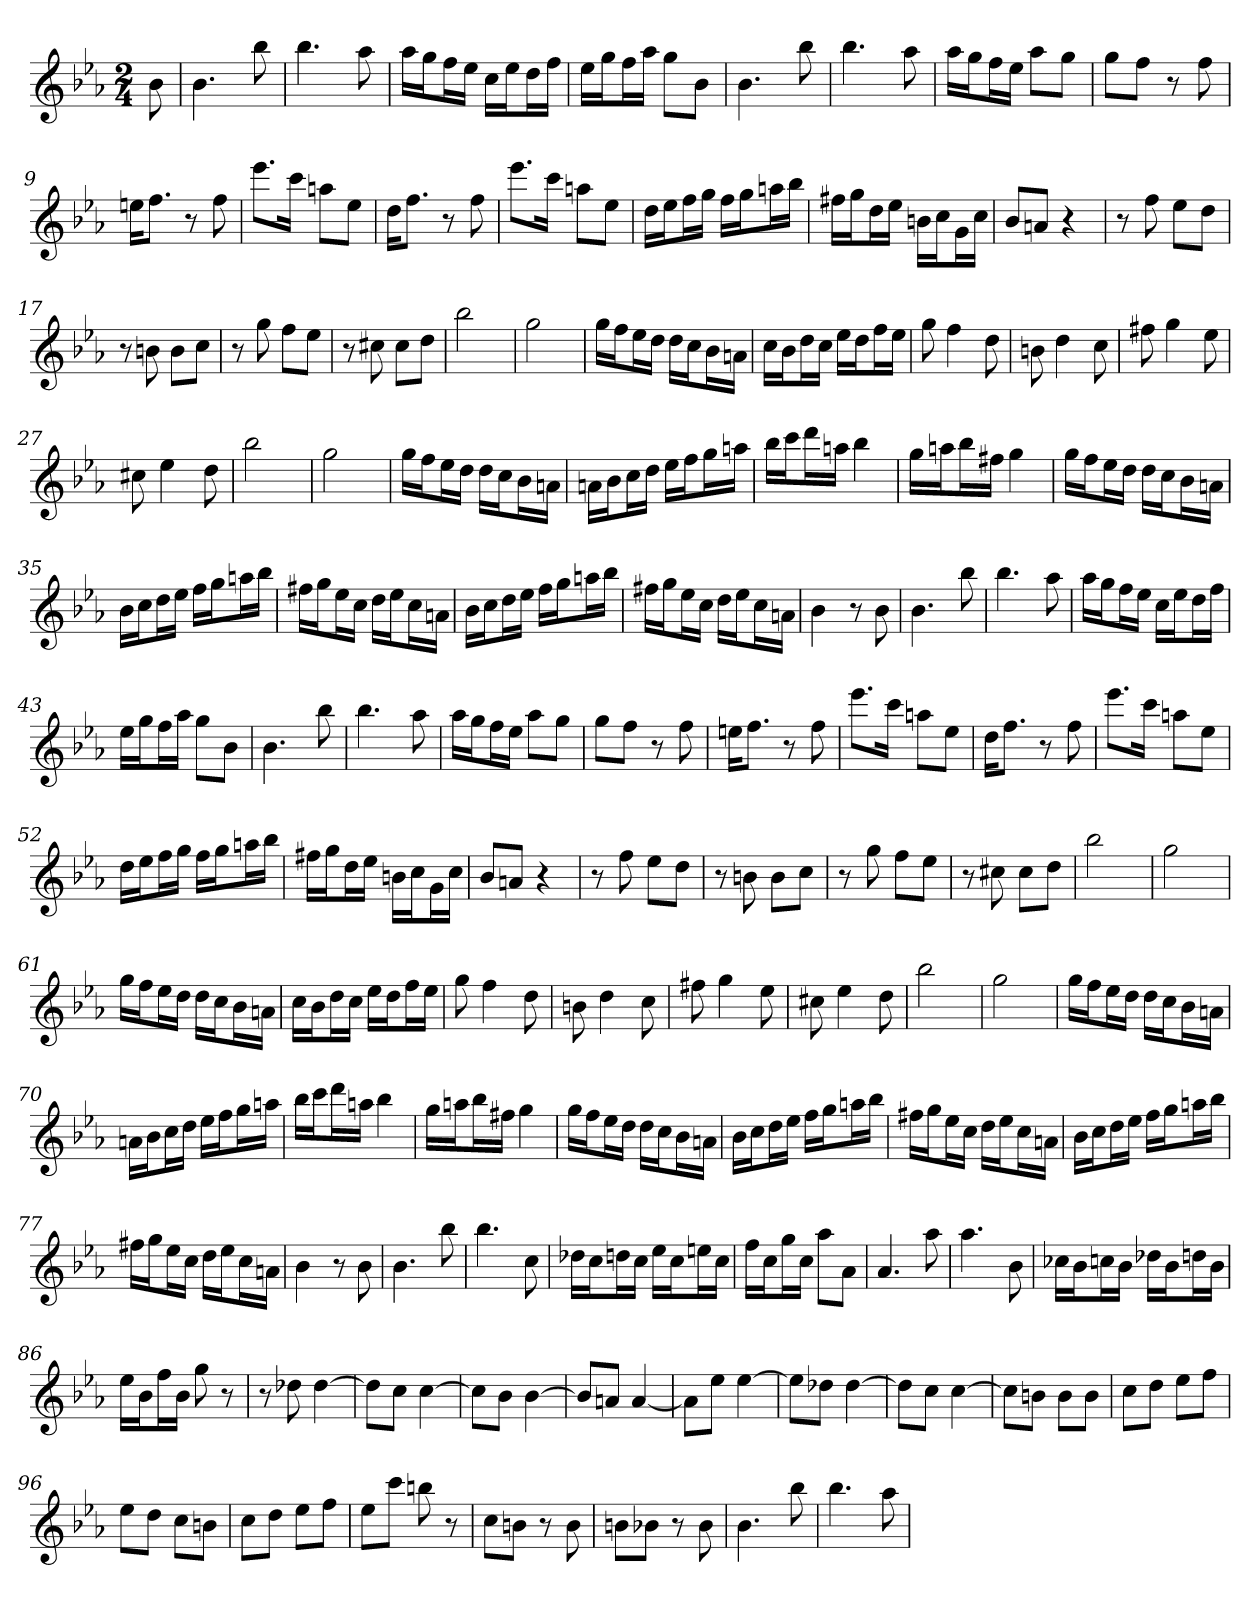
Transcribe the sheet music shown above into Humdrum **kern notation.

**kern
*part1
*staff1
*clefG2
*k[b-e-a-]
*E-:
*M2/4
=
8b-
=1
4.b-
8bb-
=2
4.bb-
8aa-
=3
16aa-\LL
16gg\J
16ff\L
16ee-\JJ
16cc\LL
16ee-\J
16dd\L
16ff\JJ
=4
16ee-\LL
16gg\J
16ff\L
16aa-\JJ
8gg\L
8b-\J
=5
4.b-
8bb-
=6
4.bb-
8aa-
=7
16aa-\LL
16gg\J
16ff\L
16ee-\JJ
8aa-\L
8gg\J
=8
8gg\L
8ff\J
8r
8ff
=9
16een\KL
8.ff\J
8r
8ff
=10
8.eee-\L
16ccc\Jk
8aan\L
8ee-\J
=11
16dd\KL
8.ff\J
8r
8ff
=12
8.eee-\L
16ccc\Jk
8aan\L
8ee-\J
=13
16dd\LL
16ee-\J
16ff\L
16gg\JJ
16ff\LL
16gg\J
16aan\L
16bb-\JJ
=14
16ff#X\LL
16gg\J
16dd\L
16ee-\JJ
16bn\LL
16cc\J
16g\L
16cc\JJ
=15
8b-/L
8an/J
4r
=16
8r
8ff
8ee-\L
8dd\J
=17
8r
8bn
8b\L
8cc\J
=18
8r
8gg
8ff\L
8ee-\J
=19
8r
8cc#X
8cc#\L
8dd\J
=20
2bb-:
=21
2gg:
=22
16gg\LL
16ff\J
16ee-\L
16dd\JJ
16dd\LL
16cc\J
16b-\L
16an\JJ
=23
16cc\LL
16b-\J
16dd\L
16cc\JJ
16ee-\LL
16dd\J
16ff\L
16ee-\JJ
=24
8gg
4ff
8dd
=25
8bn
4dd
8cc
=26
8ff#X
4gg
8ee-
=27
8cc#X
4ee-
8dd
=28
2bb-:
=29
2gg:
=30
16gg\LL
16ff\J
16ee-\L
16dd\JJ
16dd\LL
16cc\J
16b-\L
16an\JJ
=31
16an\LL
16b-\J
16cc\L
16dd\JJ
16ee-\LL
16ff\J
16gg\L
16aan\JJ
=32
16bb-\LL
16ccc\J
16ddd\L
16aan\JJ
4bb-
=33
16gg\LL
16aan\J
16bb-\L
16ff#X\JJ
4gg
=34
16gg\LL
16ff\J
16ee-\L
16dd\JJ
16dd\LL
16cc\J
16b-\L
16an\JJ
=35
16b-\LL
16cc\J
16dd\L
16ee-\JJ
16ff\LL
16gg\J
16aan\L
16bb-\JJ
=36
16ff#X\LL
16gg\J
16ee-\L
16cc\JJ
16dd\LL
16ee-\J
16cc\L
16an\JJ
=37
16b-\LL
16cc\J
16dd\L
16ee-\JJ
16ff\LL
16gg\J
16aan\L
16bb-\JJ
=38
16ff#X\LL
16gg\J
16ee-\L
16cc\JJ
16dd\LL
16ee-\J
16cc\L
16an\JJ
=39
4b-
8r
8b-
=40
4.b-
8bb-
=41
4.bb-
8aa-
=42
16aa-\LL
16gg\J
16ff\L
16ee-\JJ
16cc\LL
16ee-\J
16dd\L
16ff\JJ
=43
16ee-\LL
16gg\J
16ff\L
16aa-\JJ
8gg\L
8b-\J
=44
4.b-
8bb-
=45
4.bb-
8aa-
=46
16aa-\LL
16gg\J
16ff\L
16ee-\JJ
8aa-\L
8gg\J
=47
8gg\L
8ff\J
8r
8ff
=48
16een\KL
8.ff\J
8r
8ff
=49
8.eee-\L
16ccc\Jk
8aan\L
8ee-\J
=50
16dd\KL
8.ff\J
8r
8ff
=51
8.eee-\L
16ccc\Jk
8aan\L
8ee-\J
=52
16dd\LL
16ee-\J
16ff\L
16gg\JJ
16ff\LL
16gg\J
16aan\L
16bb-\JJ
=53
16ff#X\LL
16gg\J
16dd\L
16ee-\JJ
16bn\LL
16cc\J
16g\L
16cc\JJ
=54
8b-/L
8an/J
4r
=55
8r
8ff
8ee-\L
8dd\J
=56
8r
8bn
8b\L
8cc\J
=57
8r
8gg
8ff\L
8ee-\J
=58
8r
8cc#X
8cc#\L
8dd\J
=59
2bb-:
=60
2gg:
=61
16gg\LL
16ff\J
16ee-\L
16dd\JJ
16dd\LL
16cc\J
16b-\L
16an\JJ
=62
16cc\LL
16b-\J
16dd\L
16cc\JJ
16ee-\LL
16dd\J
16ff\L
16ee-\JJ
=63
8gg
4ff
8dd
=64
8bn
4dd
8cc
=65
8ff#X
4gg
8ee-
=66
8cc#X
4ee-
8dd
=67
2bb-:
=68
2gg:
=69
16gg\LL
16ff\J
16ee-\L
16dd\JJ
16dd\LL
16cc\J
16b-\L
16an\JJ
=70
16an\LL
16b-\J
16cc\L
16dd\JJ
16ee-\LL
16ff\J
16gg\L
16aan\JJ
=71
16bb-\LL
16ccc\J
16ddd\L
16aan\JJ
4bb-
=72
16gg\LL
16aan\J
16bb-\L
16ff#X\JJ
4gg
=73
16gg\LL
16ff\J
16ee-\L
16dd\JJ
16dd\LL
16cc\J
16b-\L
16an\JJ
=74
16b-\LL
16cc\J
16dd\L
16ee-\JJ
16ff\LL
16gg\J
16aan\L
16bb-\JJ
=75
16ff#X\LL
16gg\J
16ee-\L
16cc\JJ
16dd\LL
16ee-\J
16cc\L
16an\JJ
=76
16b-\LL
16cc\J
16dd\L
16ee-\JJ
16ff\LL
16gg\J
16aan\L
16bb-\JJ
=77
16ff#X\LL
16gg\J
16ee-\L
16cc\JJ
16dd\LL
16ee-\J
16cc\L
16an\JJ
=78
4b-
8r
8b-
=79
4.b-
8bb-
=80
4.bb-
8cc
=81
16dd-X\LL
16cc\J
16ddn\L
16cc\JJ
16ee-\LL
16cc\J
16een\L
16cc\JJ
=82
16ff\LL
16cc\J
16gg\L
16cc\JJ
8aa-\L
8a-\J
=83
4.a-
8aa-
=84
4.aa-
8b-
=85
16cc-X\LL
16b-\J
16ccn\L
16b-\JJ
16dd-X\LL
16b-\J
16ddn\L
16b-\JJ
=86
16ee-\LL
16b-\J
16ff\L
16b-\JJ
8gg
8r
=87
8r
8dd-X
[4dd-
=88
8dd-\L]
8cc\J
[4cc
=89
8cc\L]
8b-\J
[4b-
=90
8b-/L]
8an/J
[4a
=91
8a\L]
8ee-\J
[4ee-
=92
8ee-\L]
8dd-X\J
[4dd-
=93
8dd-\L]
8cc\J
[4cc
=94
8cc\L]
8bn\J
8b\L
8b\J
=95
8cc\L
8dd\J
8ee-\L
8ff\J
=96
8ee-\L
8dd\J
8cc\L
8bn\J
=97
8cc\L
8dd\J
8ee-\L
8ff\J
=98
8ee-\L
8ccc\J
8bbn
8r
=99
8cc\L
8bn\J
8r
8b
=100
8bn\L
8b-X\J
8r
8b-
=101
4.b-
8bb-
=102
4.bb-
8aa-
=
*-
